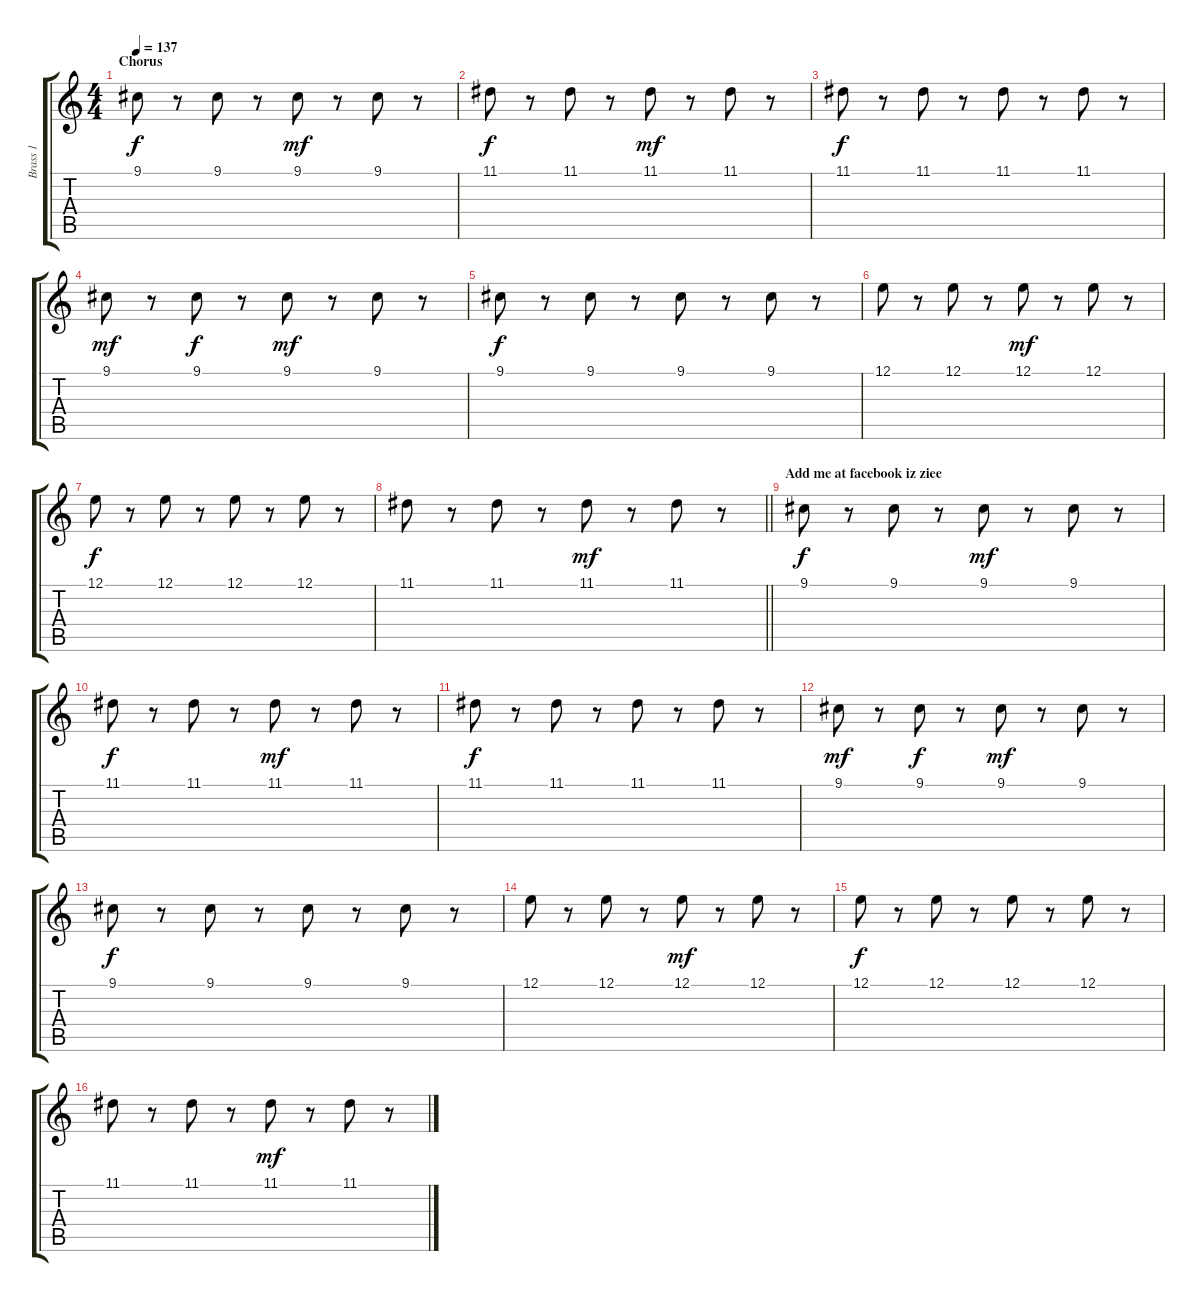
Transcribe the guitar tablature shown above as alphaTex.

\track ("Brass 1" "Brass 1") {instrument synthbrass1}
\staff {score tabs}
\tuning (E4 B3 G3 D3 A2 E2) {hide}
\ts (4 4)
\section ("" "Chorus")
\tempo 137
\clef g2
\ks c
9.1.8{dy f} r.8 9.1.8 r.8 9.1.8{dy mf} r.8 9.1.8 r.8 |
11.1.8{dy f} r.8 11.1.8 r.8 11.1.8{dy mf} r.8 11.1.8 r.8 |
11.1.8{dy f} r.8 11.1.8 r.8 11.1.8 r.8 11.1.8 r.8 |
9.1.8{dy mf} r.8 9.1.8{dy f} r.8 9.1.8{dy mf} r.8 9.1.8 r.8 |
9.1.8{dy f} r.8 9.1.8 r.8 9.1.8 r.8 9.1.8 r.8 |
12.1.8 r.8 12.1.8 r.8 12.1.8{dy mf} r.8 12.1.8 r.8 |
12.1.8{dy f} r.8 12.1.8 r.8 12.1.8 r.8 12.1.8 r.8 |
\barLineRight lightlight
11.1.8 r.8 11.1.8 r.8 11.1.8{dy mf} r.8 11.1.8 r.8 |
\section ("" "Add me at facebook iz ziee")
9.1.8{dy f} r.8 9.1.8 r.8 9.1.8{dy mf} r.8 9.1.8 r.8 |
11.1.8{dy f} r.8 11.1.8 r.8 11.1.8{dy mf} r.8 11.1.8 r.8 |
11.1.8{dy f} r.8 11.1.8 r.8 11.1.8 r.8 11.1.8 r.8 |
9.1.8{dy mf} r.8 9.1.8{dy f} r.8 9.1.8{dy mf} r.8 9.1.8 r.8 |
9.1.8{dy f} r.8 9.1.8 r.8 9.1.8 r.8 9.1.8 r.8 |
12.1.8 r.8 12.1.8 r.8 12.1.8{dy mf} r.8 12.1.8 r.8 |
12.1.8{dy f} r.8 12.1.8 r.8 12.1.8 r.8 12.1.8 r.8 |
11.1.8 r.8 11.1.8 r.8 11.1.8{dy mf} r.8 11.1.8 r.8
